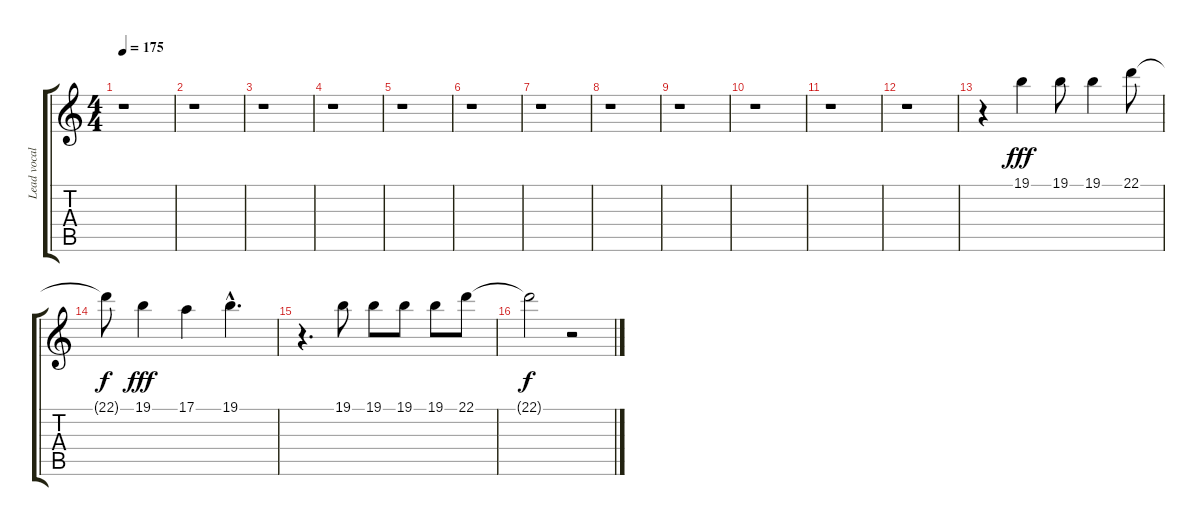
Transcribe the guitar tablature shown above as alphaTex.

\track ("Lead vocal" "Lead vocal") {instrument voiceoohs}
\staff {score tabs}
\tuning (E4 B3 G3 D3 A2 E2) {hide}
\ts (4 4)
\tempo 175
\clef g2
\ks c
r.1{dy fff} |
r.1 |
r.1 |
r.1 |
r.1 |
r.1 |
r.1 |
r.1 |
r.1 |
r.1 |
r.1 |
r.1 |
r.4 19.1.4 19.1.8 19.1.4 22.1.8 |
22.1{t}.8{dy f} 19.1.4{dy fff} 17.1.4 19.1{hac}.4{d} |
r.4{d} 19.1.8 19.1.8 19.1.8 19.1.8 22.1.8 |
22.1{t}.2{dy f} r.2
